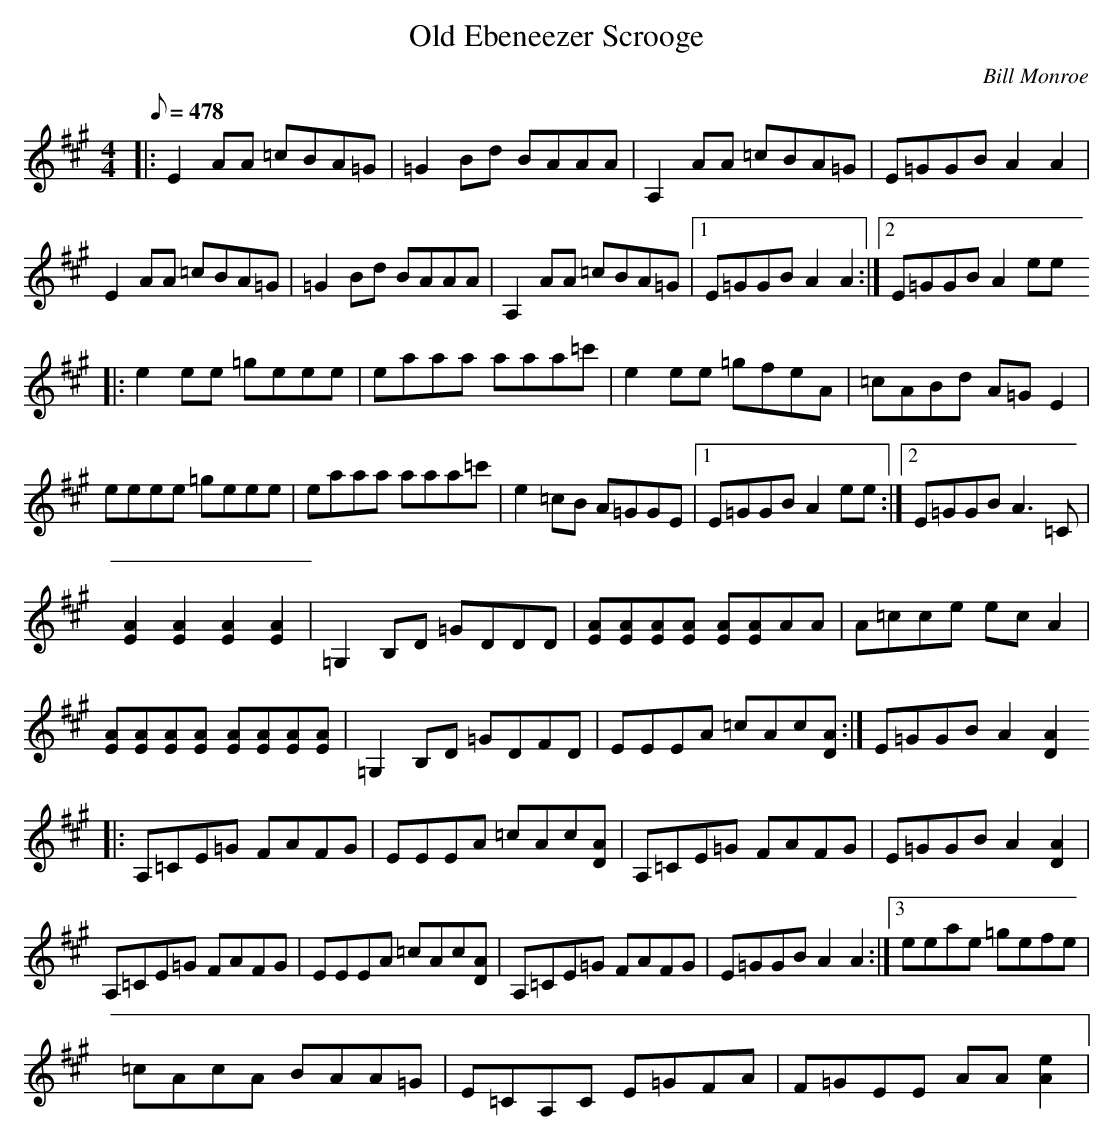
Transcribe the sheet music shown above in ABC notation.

X:1
T:Old Ebeneezer Scrooge
C:Bill Monroe
M:4/4
L:1/8
Q:1/8=478
K:A
|:E2AA =cBA=G|=G2Bd BAAA|A,2AA =cBA=G|E=GGB A2A2|
E2AA =cBA=G|=G2Bd BAAA|A,2AA =cBA=G|1 E=GGB A2A2:|2 E=GGB A2ee
|:e2ee =geee|eaaa aaa=c'|e2ee =gfeA|=cABd A=GE2|
eeee =geee|eaaa aaa=c'|e2=cB A=GGE|1 E=GGB A2ee:|2 E=GGB A3=C|
[A2E2][A2E2] [A2E2][A2E2]|=G,2B,D =GDDD|[AE][AE][AE][AE] [AE][AE]AA|A=cce ecA2|
[AE][AE][AE][AE] [AE][AE][AE][AE]|=G,2B,D =GDFD|EEEA =cAc[AD]:|E=GGB A2[A2D2]
|:A,=CE=G FAFG|EEEA =cAc[AD]|A,=CE=G FAFG|E=GGB A2[A2D2]|
A,=CE=G FAFG|EEEA =cAc[AD]|A,=CE=G FAFG|E=GGB A2A2:|3 eeae =gefe|
=cAcA BAA=G|E=CA,C E=GFA|F=GEE AA[e2A2]|
